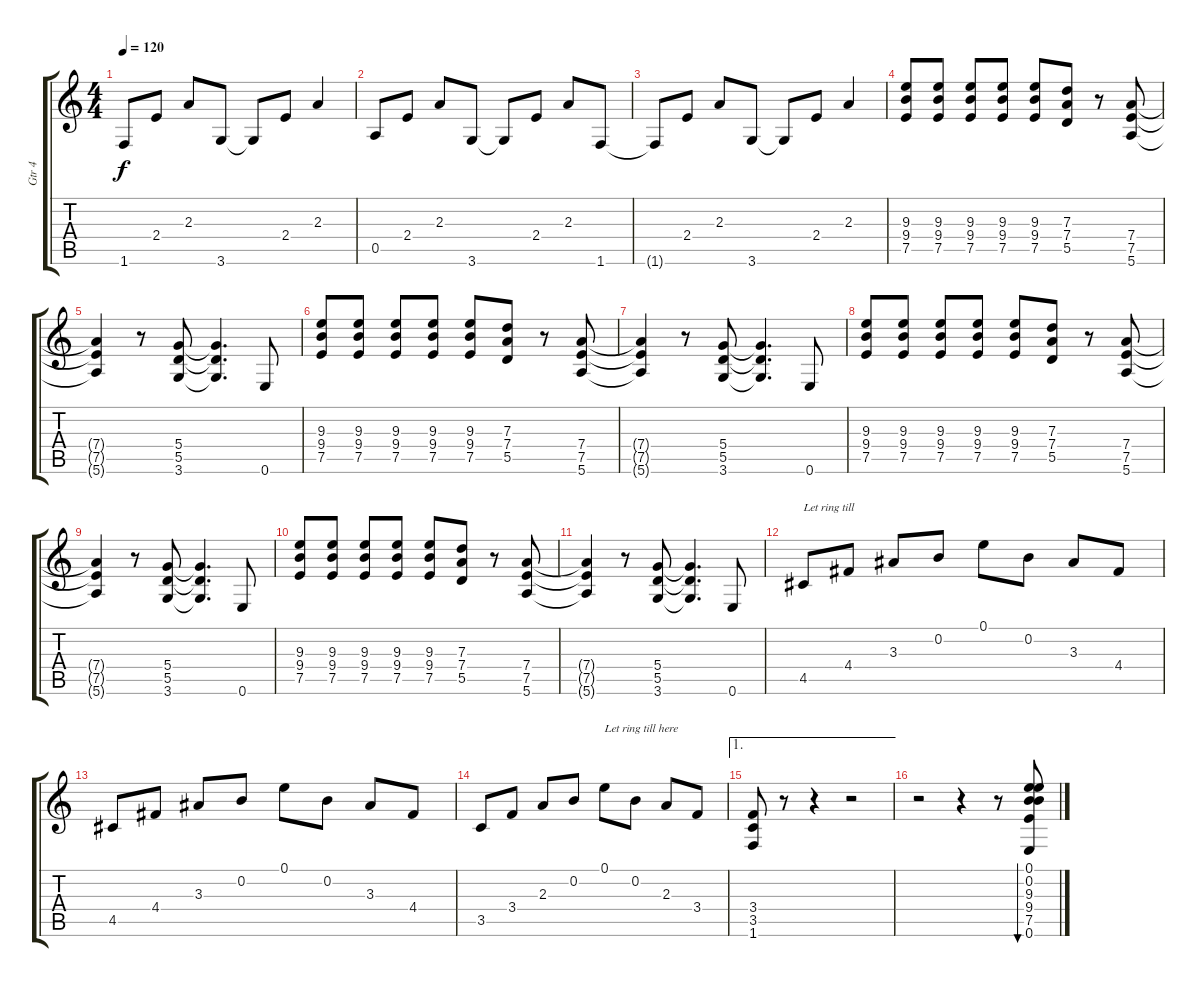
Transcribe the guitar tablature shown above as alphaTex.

\track ("Gtr 4" "Gtr 4") {instrument distortionguitar}
\staff {score tabs}
\tuning (E4 B3 G3 D3 A2 E2) {hide}
\ts (4 4)
\tempo 120
\clef g2
\ks c
1.6{t}.8{dy f} 2.4.8 2.3.8 3.6.8 3.6{t}.8 2.4.8 2.3.4 |
0.5.8 2.4.8 2.3.8 3.6.8 3.6{t}.8 2.4.8 2.3.8 1.6.8 |
1.6{t}.8 2.4.8 2.3.8 3.6.8 3.6{t}.8 2.4.8 2.3.4 |
(9.3 9.4 7.5).8 (9.3 9.4 7.5).8 (9.3 9.4 7.5).8 (9.3 9.4 7.5).8 (9.3 9.4 7.5).8 (7.3 7.4 5.5).8 r.8 (7.4 7.5 5.6).8 |
(7.4{t} 7.5{t} 5.6{t}).4 r.8 (5.4 5.5 3.6).8 (5.4{t} 5.5{t} 3.6{t}).4{d} 0.6.8 |
(9.3 9.4 7.5).8 (9.3 9.4 7.5).8 (9.3 9.4 7.5).8 (9.3 9.4 7.5).8 (9.3 9.4 7.5).8 (7.3 7.4 5.5).8 r.8 (7.4 7.5 5.6).8 |
(7.4{t} 7.5{t} 5.6{t}).4 r.8 (5.4 5.5 3.6).8 (5.4{t} 5.5{t} 3.6{t}).4{d} 0.6.8 |
(9.3 9.4 7.5).8 (9.3 9.4 7.5).8 (9.3 9.4 7.5).8 (9.3 9.4 7.5).8 (9.3 9.4 7.5).8 (7.3 7.4 5.5).8 r.8 (7.4 7.5 5.6).8 |
(7.4{t} 7.5{t} 5.6{t}).4 r.8 (5.4 5.5 3.6).8 (5.4{t} 5.5{t} 3.6{t}).4{d} 0.6.8 |
(9.3 9.4 7.5).8 (9.3 9.4 7.5).8 (9.3 9.4 7.5).8 (9.3 9.4 7.5).8 (9.3 9.4 7.5).8 (7.3 7.4 5.5).8 r.8 (7.4 7.5 5.6).8 |
(7.4{t} 7.5{t} 5.6{t}).4 r.8 (5.4 5.5 3.6).8 (5.4{t} 5.5{t} 3.6{t}).4{d} 0.6.8 |
4.5.8{txt "Let ring till"} 4.4.8 3.3.8 0.2.8 0.1.8 0.2.8 3.3.8 4.4.8 |
4.5.8 4.4.8 3.3.8 0.2.8 0.1.8 0.2.8 3.3.8 4.4.8 |
3.5.8 3.4.8 2.3.8 0.2.8 0.1.8{txt "Let ring till here"} 0.2.8 2.3.8 3.4.8 |
\ae 1
(3.4 3.5 1.6).8 r.8 r.4 r.2 |
r.2 r.4 r.8 (0.1 0.2 9.3 9.4 7.5 0.6).8{bu 240}
